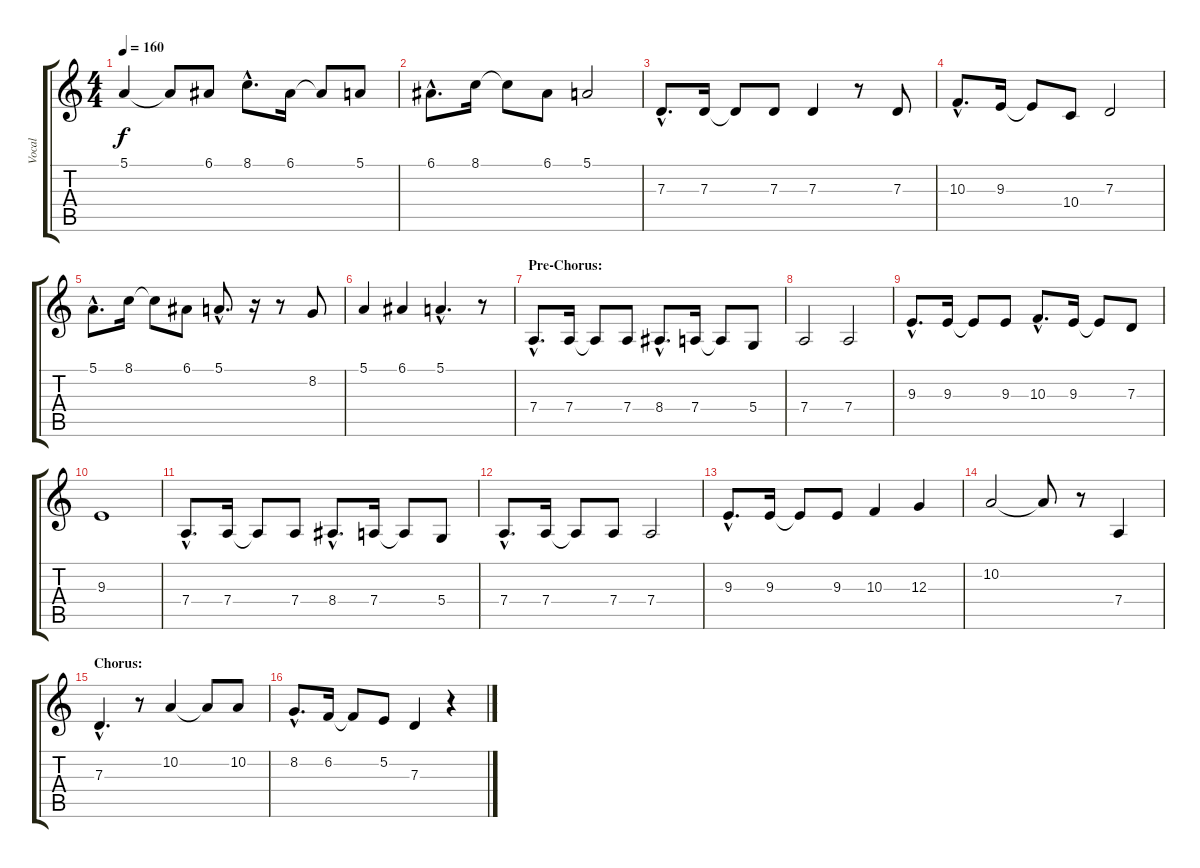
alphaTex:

\track ("Vocal" "Vocal") {instrument oboe}
\staff {score tabs}
\tuning (E4 B3 G3 D3 A2 E2) {hide}
\ts (4 4)
\tempo 160
\clef g2
\ks c
5.1.4{dy f} 5.1{t}.8 6.1.8 8.1{hac}.8{d} 6.1.16 6.1{t}.8 5.1.8 |
6.1{hac}.8{d} 8.1.16 8.1{t}.8 6.1.8 5.1.2 |
7.3{hac}.8{d} 7.3.16 7.3{t}.8 7.3.8 7.3.4 r.8 7.3.8 |
10.3{hac}.8{d} 9.3.16 9.3{t}.8 10.4.8 7.3.2 |
5.1{hac}.8{d} 8.1.16 8.1{t}.8 6.1.8 5.1{hac}.8{d} r.16 r.8 8.2.8 |
5.1.4 6.1.4 5.1{hac}.4{d} r.8 |
\section ("" "Pre-Chorus:")
7.4{hac}.8{d} 7.4.16 7.4{t}.8 7.4.8 8.4{hac}.8{d} 7.4.16 7.4{t}.8 5.4.8 |
7.4.2 7.4.2 |
9.3{hac}.8{d} 9.3.16 9.3{t}.8 9.3.8 10.3{hac}.8{d} 9.3.16 9.3{t}.8 7.3.8 |
9.3.1 |
7.4{hac}.8{d} 7.4.16 7.4{t}.8 7.4.8 8.4{hac}.8{d} 7.4.16 7.4{t}.8 5.4.8 |
7.4{hac}.8{d} 7.4.16 7.4{t}.8 7.4.8 7.4.2 |
9.3{hac}.8{d} 9.3.16 9.3{t}.8 9.3.8 10.3.4 12.3.4 |
10.2.2 10.2{t}.8 r.8 7.4.4 |
\section ("" "Chorus:")
7.3{hac}.4{d} r.8 10.2.4 10.2{t}.8 10.2.8 |
8.2{hac}.8{d} 6.2.16 6.2{t}.8 5.2.8 7.3.4 r.4
